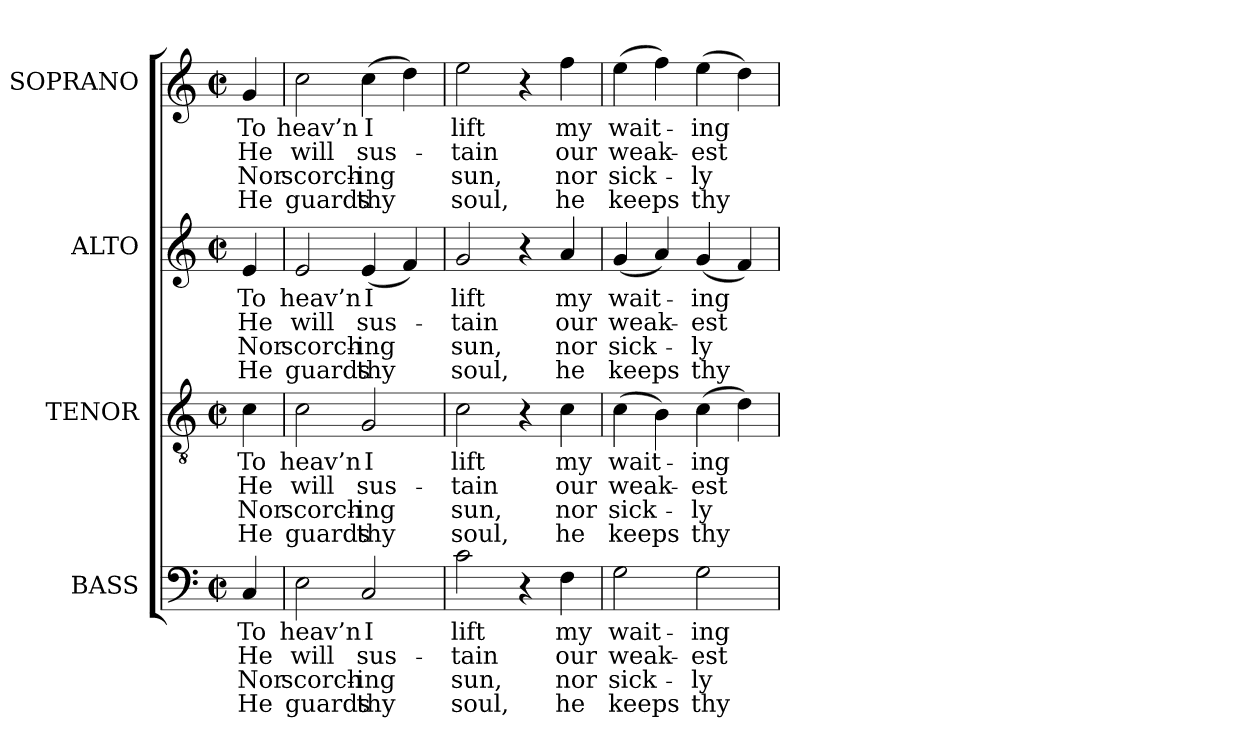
**kern	**text	**text	**text	**text	**kern	**text	**text	**text	**text	**kern	**text	**text	**text	**text	**kern	**text	**text	**text	**text
*part4	*part4	*part4	*part4	*part4	*part3	*part3	*part3	*part3	*part3	*part2	*part2	*part2	*part2	*part2	*part1	*part1	*part1	*part1	*part1
*staff4	*staff4	*staff4	*staff4	*staff4	*staff3	*staff3	*staff3	*staff3	*staff3	*staff2	*staff2	*staff2	*staff2	*staff2	*staff1	*staff1	*staff1	*staff1	*staff1
*I"BASS	*	*	*	*	*I"TENOR	*	*	*	*	*I"ALTO	*	*	*	*	*I"SOPRANO	*	*	*	*
*I'B.	*	*	*	*	*I'T.	*	*	*	*	*I'A.	*	*	*	*	*I'S.	*	*	*	*
!!LO:PB:g=z
*clefF4	*	*	*	*	*clefGv2	*	*	*	*	*clefG2	*	*	*	*	*clefG2	*	*	*	*
*	*	*	*	*	*ITrd7c12	*	*	*	*	*	*	*	*	*	*	*	*	*	*
*k[]	*	*	*	*	*k[]	*	*	*	*	*k[]	*	*	*	*	*k[]	*	*	*	*
*C:	*	*	*	*	*C:	*	*	*	*	*C:	*	*	*	*	*C:	*	*	*	*
*M2/2	*	*	*	*	*M2/2	*	*	*	*	*M2/2	*	*	*	*	*M2/2	*	*	*	*
*met(c|)	*	*	*	*	*met(c|)	*	*	*	*	*met(c|)	*	*	*	*	*met(c|)	*	*	*	*
=1	=1	=1	=1	=1	=1	=1	=1	=1	=1	=1	=1	=1	=1	=1	=1	=1	=1	=1	=1
!	!LO:LY:b:color=#000000	!LO:LY:b:color=#000000	!LO:LY:b:color=#000000	!LO:LY:b:color=#000000	!	!	!	!	!	!	!	!	!	!	!	!	!	!	!
!	!	!	!	!	!	!LO:LY:b:color=#000000	!LO:LY:b:color=#000000	!LO:LY:b:color=#000000	!LO:LY:b:color=#000000	!	!	!	!	!	!	!	!	!	!
!	!	!	!	!	!	!	!	!	!	!	!LO:LY:b:color=#000000	!LO:LY:b:color=#000000	!LO:LY:b:color=#000000	!LO:LY:b:color=#000000	!	!	!	!	!
!	!	!	!	!	!	!	!	!	!	!	!	!	!	!	!	!LO:LY:b:color=#000000	!LO:LY:b:color=#000000	!LO:LY:b:color=#000000	!LO:LY:b:color=#000000
4Ci/	To	He	Nor	He	4Ci\	To	He	Nor	He	4ei/	To	He	Nor	He	4gi/	To	He	Nor	He
=2	=2	=2	=2	=2	=2	=2	=2	=2	=2	=2	=2	=2	=2	=2	=2	=2	=2	=2	=2
!	!LO:LY:b:color=#000000	!LO:LY:b:color=#000000	!LO:LY:b:color=#000000	!LO:LY:b:color=#000000	!	!	!	!	!	!	!	!	!	!	!	!	!	!	!
!	!	!	!	!	!	!LO:LY:b:color=#000000	!LO:LY:b:color=#000000	!LO:LY:b:color=#000000	!LO:LY:b:color=#000000	!	!	!	!	!	!	!	!	!	!
!	!	!	!	!	!	!	!	!	!	!	!LO:LY:b:color=#000000	!LO:LY:b:color=#000000	!LO:LY:b:color=#000000	!LO:LY:b:color=#000000	!	!	!	!	!
!	!	!	!	!	!	!	!	!	!	!	!	!	!	!	!	!LO:LY:b:color=#000000	!LO:LY:b:color=#000000	!LO:LY:b:color=#000000	!LO:LY:b:color=#000000
2Ei\	heav’n	will	scorch-	-guards	2Ci\	heav’n	will	scorch-	-guards	2ei/	heav’n	will	scorch-	-guards	2cci\	heav’n	will	scorch-	-guards
!	!LO:LY:b:color=#000000	!LO:LY:b:color=#000000	!LO:LY:b:color=#000000	!LO:LY:b:color=#000000	!	!	!	!	!	!	!	!	!	!	!	!	!	!	!
!	!	!	!	!	!	!LO:LY:b:color=#000000	!LO:LY:b:color=#000000	!LO:LY:b:color=#000000	!LO:LY:b:color=#000000	!	!	!	!	!	!	!	!	!	!
!	!	!	!	!	!	!	!	!	!	!	!LO:LY:b:color=#000000	!LO:LY:b:color=#000000	!LO:LY:b:color=#000000	!LO:LY:b:color=#000000	!	!	!	!	!
!	!	!	!	!	!	!	!	!	!	!	!	!	!	!	!	!LO:LY:b:color=#000000	!LO:LY:b:color=#000000	!LO:LY:b:color=#000000	!LO:LY:b:color=#000000
2Ci/	I	sus-	ing	thy	2GGi/	I	sus-	ing	thy	(4ei/	I	sus-	ing	thy	(4cci\	I	sus-	ing	thy
.	.	.	.	.	.	.	.	.	.	4fi/)	.	.	.	.	4ddi\)	.	.	.	.
=3	=3	=3	=3	=3	=3	=3	=3	=3	=3	=3	=3	=3	=3	=3	=3	=3	=3	=3	=3
!	!LO:LY:b:color=#000000	!LO:LY:b:color=#000000	!LO:LY:b:color=#000000	!LO:LY:b:color=#000000	!	!	!	!	!	!	!	!	!	!	!	!	!	!	!
!	!	!	!	!	!	!LO:LY:b:color=#000000	!LO:LY:b:color=#000000	!LO:LY:b:color=#000000	!LO:LY:b:color=#000000	!	!	!	!	!	!	!	!	!	!
!	!	!	!	!	!	!	!	!	!	!	!LO:LY:b:color=#000000	!LO:LY:b:color=#000000	!LO:LY:b:color=#000000	!LO:LY:b:color=#000000	!	!	!	!	!
!	!	!	!	!	!	!	!	!	!	!	!	!	!	!	!	!LO:LY:b:color=#000000	!LO:LY:b:color=#000000	!LO:LY:b:color=#000000	!LO:LY:b:color=#000000
2ci\	lift	-tain	sun,	soul,	2Ci\	lift	-tain	sun,	soul,	2gi/	lift	-tain	sun,	soul,	2eei\	lift	-tain	sun,	soul,
4r	.	.	.	.	4r	.	.	.	.	4r	.	.	.	.	4r	.	.	.	.
!	!LO:LY:b:color=#000000	!LO:LY:b:color=#000000	!LO:LY:b:color=#000000	!LO:LY:b:color=#000000	!	!	!	!	!	!	!	!	!	!	!	!	!	!	!
!	!	!	!	!	!	!LO:LY:b:color=#000000	!LO:LY:b:color=#000000	!LO:LY:b:color=#000000	!LO:LY:b:color=#000000	!	!	!	!	!	!	!	!	!	!
!	!	!	!	!	!	!	!	!	!	!	!LO:LY:b:color=#000000	!LO:LY:b:color=#000000	!LO:LY:b:color=#000000	!LO:LY:b:color=#000000	!	!	!	!	!
!	!	!	!	!	!	!	!	!	!	!	!	!	!	!	!	!LO:LY:b:color=#000000	!LO:LY:b:color=#000000	!LO:LY:b:color=#000000	!LO:LY:b:color=#000000
4Fi\	my	our	nor	he	4Ci\	my	our	nor	he	4ai/	my	our	nor	he	4ffi\	my	our	nor	he
=4	=4	=4	=4	=4	=4	=4	=4	=4	=4	=4	=4	=4	=4	=4	=4	=4	=4	=4	=4
!	!LO:LY:b:color=#000000	!LO:LY:b:color=#000000	!LO:LY:b:color=#000000	!LO:LY:b:color=#000000	!	!	!	!	!	!	!	!	!	!	!	!	!	!	!
!	!	!	!	!	!	!LO:LY:b:color=#000000	!LO:LY:b:color=#000000	!LO:LY:b:color=#000000	!LO:LY:b:color=#000000	!	!	!	!	!	!	!	!	!	!
!	!	!	!	!	!	!	!	!	!	!	!LO:LY:b:color=#000000	!LO:LY:b:color=#000000	!LO:LY:b:color=#000000	!LO:LY:b:color=#000000	!	!	!	!	!
!	!	!	!	!	!	!	!	!	!	!	!	!	!	!	!	!LO:LY:b:color=#000000	!LO:LY:b:color=#000000	!LO:LY:b:color=#000000	!LO:LY:b:color=#000000
2Gi\	wait-	weak-	sick-	-keeps	(4Ci\	wait-	weak-	sick-	-keeps	(4gi/	wait-	weak-	sick-	-keeps	(4eei\	wait-	weak-	sick-	-keeps
.	.	.	.	.	4BBi\)	.	.	.	.	4ai/)	.	.	.	.	4ffi\)	.	.	.	.
!	!LO:LY:b:color=#000000	!LO:LY:b:color=#000000	!LO:LY:b:color=#000000	!LO:LY:b:color=#000000	!	!	!	!	!	!	!	!	!	!	!	!	!	!	!
!	!	!	!	!	!	!LO:LY:b:color=#000000	!LO:LY:b:color=#000000	!LO:LY:b:color=#000000	!LO:LY:b:color=#000000	!	!	!	!	!	!	!	!	!	!
!	!	!	!	!	!	!	!	!	!	!	!LO:LY:b:color=#000000	!LO:LY:b:color=#000000	!LO:LY:b:color=#000000	!LO:LY:b:color=#000000	!	!	!	!	!
!	!	!	!	!	!	!	!	!	!	!	!	!	!	!	!	!LO:LY:b:color=#000000	!LO:LY:b:color=#000000	!LO:LY:b:color=#000000	!LO:LY:b:color=#000000
2Gi\	-ing	-est	ly	thy	(4Ci\	-ing	-est	ly	thy	(4gi/	-ing	-est	ly	thy	(4eei\	-ing	-est	ly	thy
.	.	.	.	.	4Di\)	.	.	.	.	4fi/)	.	.	.	.	4ddi\)	.	.	.	.
=	=	=	=	=	=	=	=	=	=	=	=	=	=	=	=	=	=	=	=
*-	*-	*-	*-	*-	*-	*-	*-	*-	*-	*-	*-	*-	*-	*-	*-	*-	*-	*-	*-
